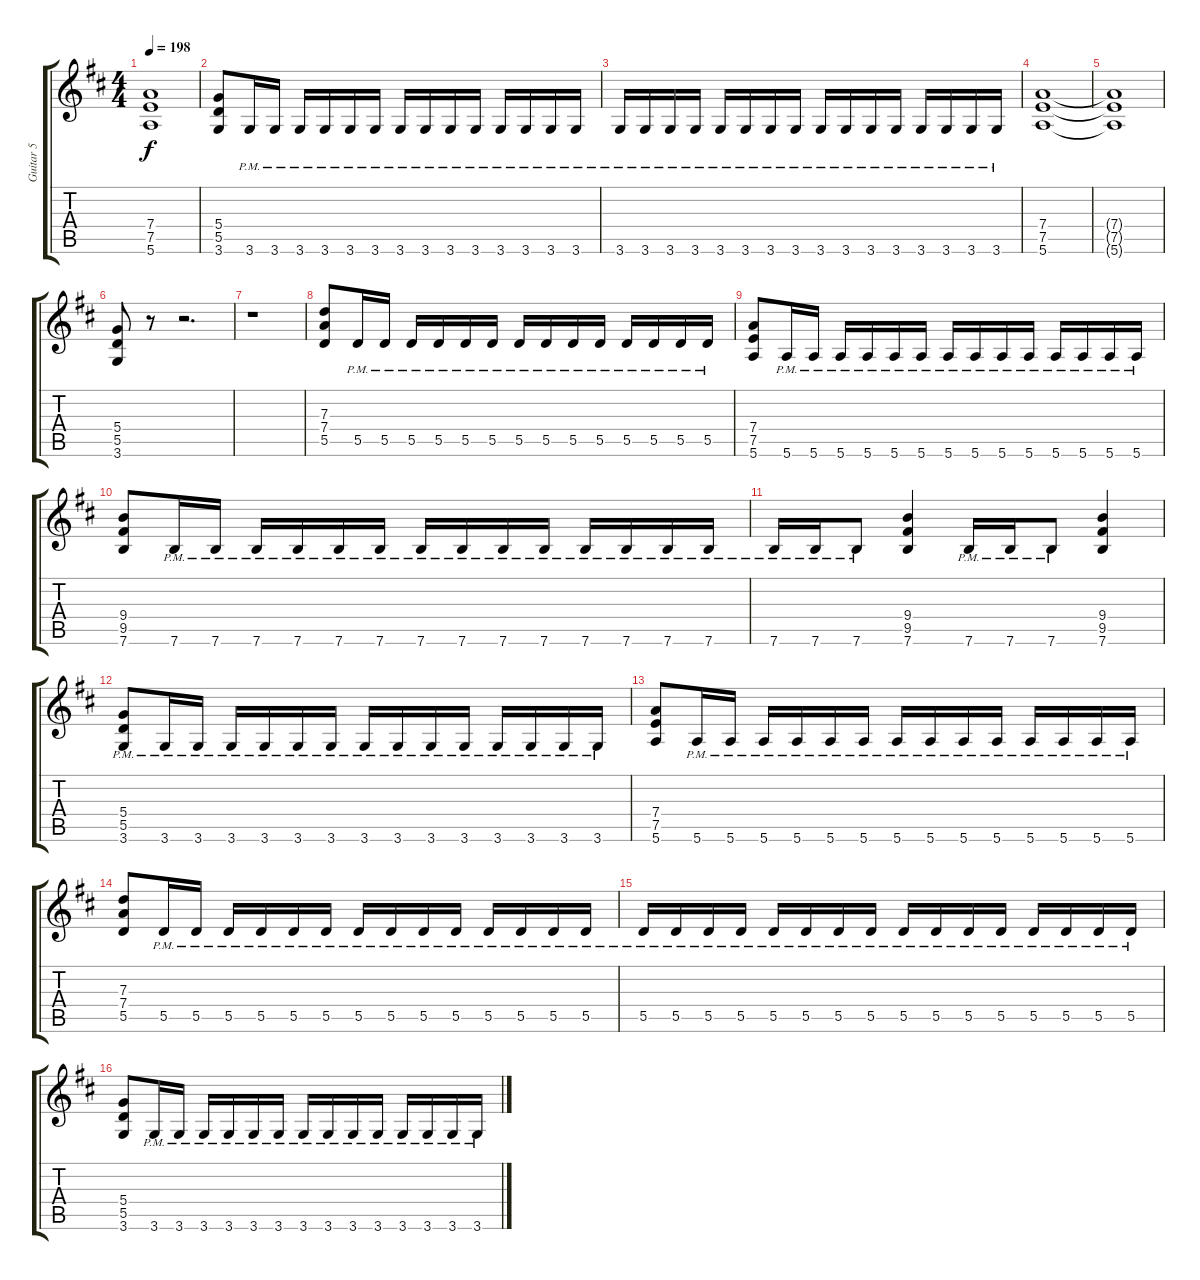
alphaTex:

\track ("Guitar 5" "Guitar 5") {instrument distortionguitar}
\staff {score tabs}
\tuning (E4 B3 G3 D3 A2 E2) {hide}
\ts (4 4)
\tempo 198
\clef g2
\ks bminor
(7.4{t} 7.5{t} 5.6{t}).1{dy f} |
(5.4 5.5 3.6).8 3.6{pm}.16 3.6{pm}.16 3.6{pm}.16 3.6{pm}.16 3.6{pm}.16 3.6{pm}.16 3.6{pm}.16 3.6{pm}.16 3.6{pm}.16 3.6{pm}.16 3.6{pm}.16 3.6{pm}.16 3.6{pm}.16 3.6{pm}.16 |
3.6{pm}.16 3.6{pm}.16 3.6{pm}.16 3.6{pm}.16 3.6{pm}.16 3.6{pm}.16 3.6{pm}.16 3.6{pm}.16 3.6{pm}.16 3.6{pm}.16 3.6{pm}.16 3.6{pm}.16 3.6{pm}.16 3.6{pm}.16 3.6{pm}.16 3.6{pm}.16 |
(7.4 7.5 5.6).1 |
(7.4{t} 7.5{t} 5.6{t}).1 |
(5.4 5.5 3.6).8 r.8 r.2{d} |
r.1 |
(7.3 7.4 5.5).8 5.5{pm}.16 5.5{pm}.16 5.5{pm}.16 5.5{pm}.16 5.5{pm}.16 5.5{pm}.16 5.5{pm}.16 5.5{pm}.16 5.5{pm}.16 5.5{pm}.16 5.5{pm}.16 5.5{pm}.16 5.5{pm}.16 5.5{pm}.16 |
(7.4 7.5 5.6).8 5.6{pm}.16 5.6{pm}.16 5.6{pm}.16 5.6{pm}.16 5.6{pm}.16 5.6{pm}.16 5.6{pm}.16 5.6{pm}.16 5.6{pm}.16 5.6{pm}.16 5.6{pm}.16 5.6{pm}.16 5.6{pm}.16 5.6{pm}.16 |
(9.4 9.5 7.6).8 7.6{pm}.16 7.6{pm}.16 7.6{pm}.16 7.6{pm}.16 7.6{pm}.16 7.6{pm}.16 7.6{pm}.16 7.6{pm}.16 7.6{pm}.16 7.6{pm}.16 7.6{pm}.16 7.6{pm}.16 7.6{pm}.16 7.6{pm}.16 |
7.6{pm}.16 7.6{pm}.16 7.6{pm}.8 (9.4 9.5 7.6).4 7.6{pm}.16 7.6{pm}.16 7.6{pm}.8 (9.4 9.5 7.6).4 |
(5.4{pm} 5.5{pm} 3.6{pm}).8 3.6{pm}.16 3.6{pm}.16 3.6{pm}.16 3.6{pm}.16 3.6{pm}.16 3.6{pm}.16 3.6{pm}.16 3.6{pm}.16 3.6{pm}.16 3.6{pm}.16 3.6{pm}.16 3.6{pm}.16 3.6{pm}.16 3.6{pm}.16 |
(7.4 7.5 5.6).8 5.6{pm}.16 5.6{pm}.16 5.6{pm}.16 5.6{pm}.16 5.6{pm}.16 5.6{pm}.16 5.6{pm}.16 5.6{pm}.16 5.6{pm}.16 5.6{pm}.16 5.6{pm}.16 5.6{pm}.16 5.6{pm}.16 5.6{pm}.16 |
(7.3 7.4 5.5).8 5.5{pm}.16 5.5{pm}.16 5.5{pm}.16 5.5{pm}.16 5.5{pm}.16 5.5{pm}.16 5.5{pm}.16 5.5{pm}.16 5.5{pm}.16 5.5{pm}.16 5.5{pm}.16 5.5{pm}.16 5.5{pm}.16 5.5{pm}.16 |
5.5{pm}.16 5.5{pm}.16 5.5{pm}.16 5.5{pm}.16 5.5{pm}.16 5.5{pm}.16 5.5{pm}.16 5.5{pm}.16 5.5{pm}.16 5.5{pm}.16 5.5{pm}.16 5.5{pm}.16 5.5{pm}.16 5.5{pm}.16 5.5{pm}.16 5.5{pm}.16 |
(5.4 5.5 3.6).8 3.6{pm}.16 3.6{pm}.16 3.6{pm}.16 3.6{pm}.16 3.6{pm}.16 3.6{pm}.16 3.6{pm}.16 3.6{pm}.16 3.6{pm}.16 3.6{pm}.16 3.6{pm}.16 3.6{pm}.16 3.6{pm}.16 3.6{pm}.16
